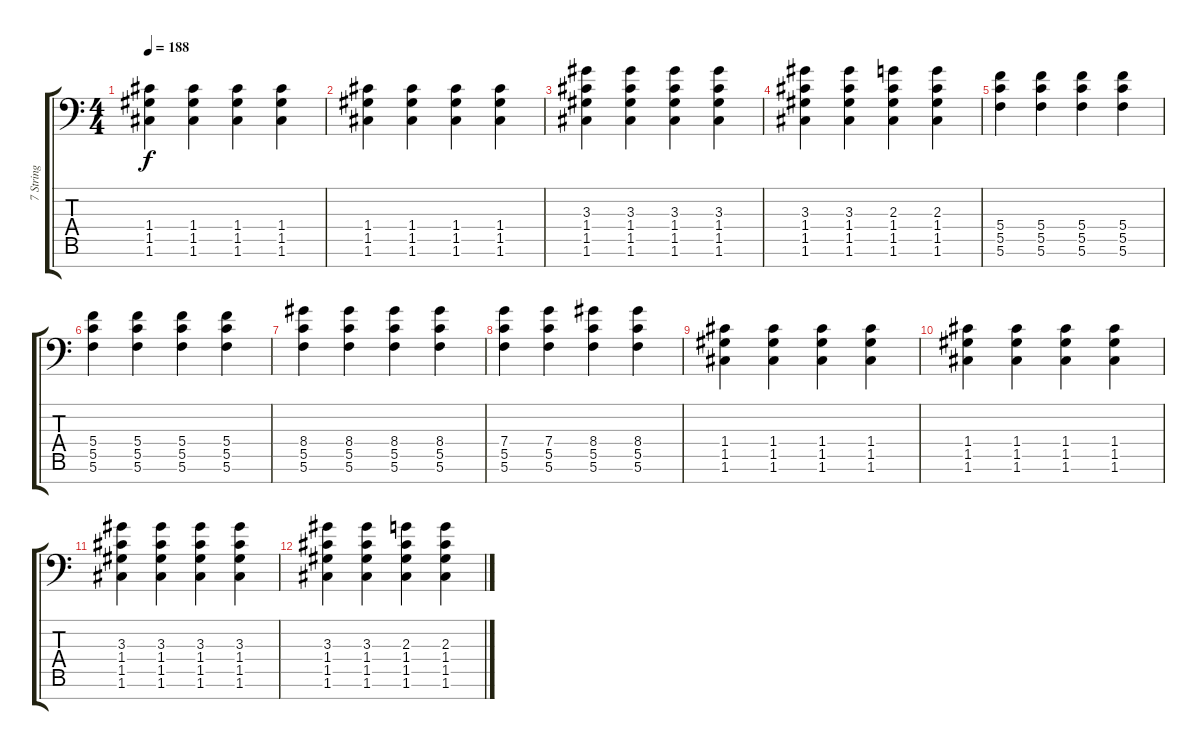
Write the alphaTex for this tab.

\track ("7 String" "7 String") {instrument distortionguitar}
\staff {score tabs}
\tuning (D4 A3 F3 C3 G2 C2 G1) {hide}
\ts (4 4)
\tempo 188
\clef f4
\ks c
(1.4 1.5 1.6).4{dy f} (1.4 1.5 1.6).4 (1.4 1.5 1.6).4 (1.4 1.5 1.6).4 |
(1.4 1.5 1.6).4 (1.4 1.5 1.6).4 (1.4 1.5 1.6).4 (1.4 1.5 1.6).4 |
(3.3 1.4 1.5 1.6).4 (3.3 1.4 1.5 1.6).4 (3.3 1.4 1.5 1.6).4 (3.3 1.4 1.5 1.6).4 |
(3.3 1.4 1.5 1.6).4 (3.3 1.4 1.5 1.6).4 (2.3 1.4 1.5 1.6).4 (2.3 1.4 1.5 1.6).4 |
(5.4 5.5 5.6).4 (5.4 5.5 5.6).4 (5.4 5.5 5.6).4 (5.4 5.5 5.6).4 |
(5.4 5.5 5.6).4 (5.4 5.5 5.6).4 (5.4 5.5 5.6).4 (5.4 5.5 5.6).4 |
(8.4 5.5 5.6).4 (8.4 5.5 5.6).4 (8.4 5.5 5.6).4 (8.4 5.5 5.6).4 |
(7.4 5.5 5.6).4 (7.4 5.5 5.6).4 (8.4 5.5 5.6).4 (8.4 5.5 5.6).4 |
(1.4 1.5 1.6).4 (1.4 1.5 1.6).4 (1.4 1.5 1.6).4 (1.4 1.5 1.6).4 |
(1.4 1.5 1.6).4 (1.4 1.5 1.6).4 (1.4 1.5 1.6).4 (1.4 1.5 1.6).4 |
(3.3 1.4 1.5 1.6).4 (3.3 1.4 1.5 1.6).4 (3.3 1.4 1.5 1.6).4 (3.3 1.4 1.5 1.6).4 |
(3.3 1.4 1.5 1.6).4 (3.3 1.4 1.5 1.6).4 (2.3 1.4 1.5 1.6).4 (2.3 1.4 1.5 1.6).4
